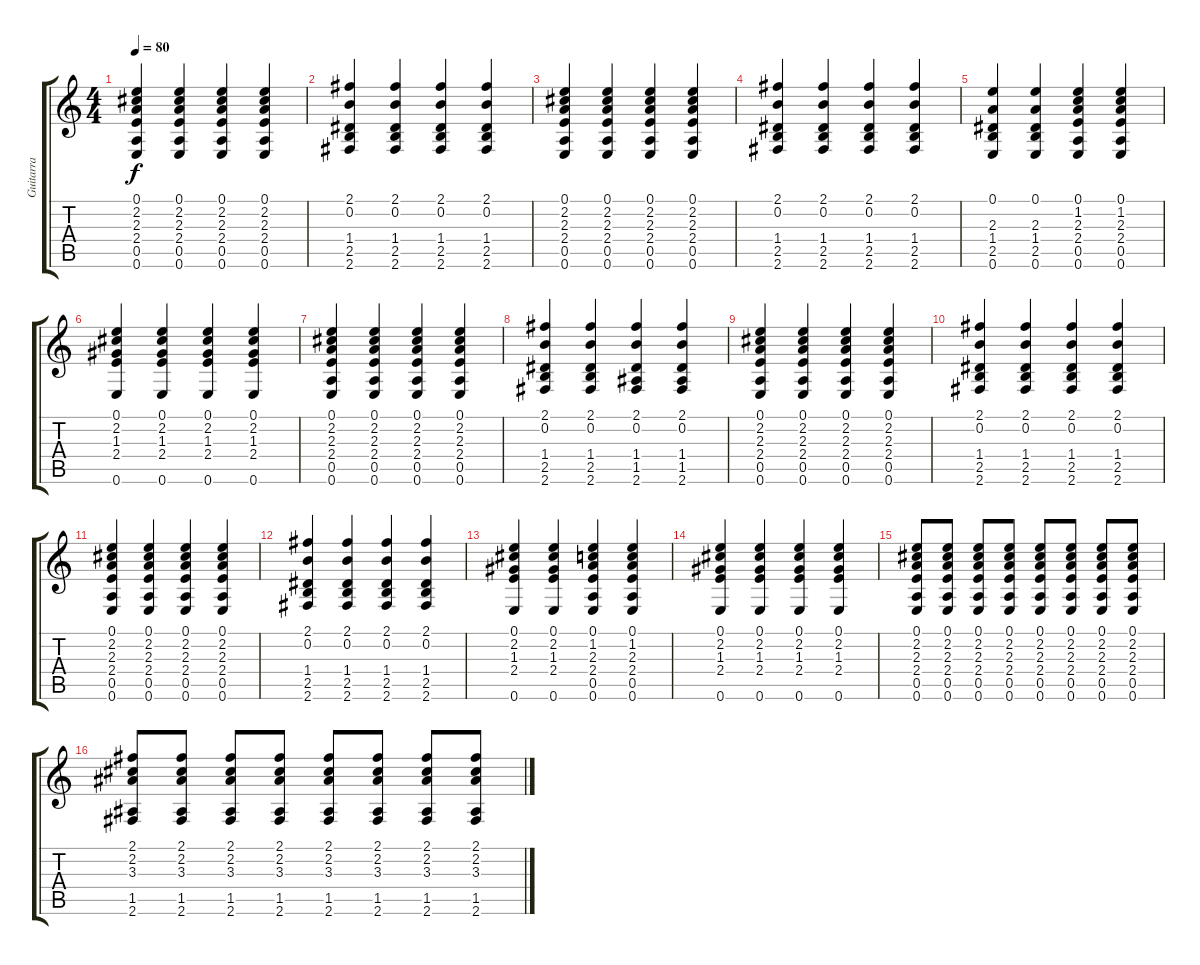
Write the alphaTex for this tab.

\track ("Guitarra" "Guitarra") {instrument distortionguitar}
\staff {score tabs}
\tuning (E4 B3 G3 D3 A2 E2) {hide}
\ts (4 4)
\tempo 80
\clef g2
\ks c
(0.1 2.2 2.3 2.4 0.5 0.6).4{dy f} (0.1 2.2 2.3 2.4 0.5 0.6).4 (0.1 2.2 2.3 2.4 0.5 0.6).4 (0.1 2.2 2.3 2.4 0.5 0.6).4 |
(2.1 0.2 1.4 2.5 2.6).4 (2.1 0.2 1.4 2.5 2.6).4 (2.1 0.2 1.4 2.5 2.6).4 (2.1 0.2 1.4 2.5 2.6).4 |
(0.1 2.2 2.3 2.4 0.5 0.6).4 (0.1 2.2 2.3 2.4 0.5 0.6).4 (0.1 2.2 2.3 2.4 0.5 0.6).4 (0.1 2.2 2.3 2.4 0.5 0.6).4 |
(2.1 0.2 1.4 2.5 2.6).4 (2.1 0.2 1.4 2.5 2.6).4 (2.1 0.2 1.4 2.5 2.6).4 (2.1 0.2 1.4 2.5 2.6).4 |
(0.1 2.3 1.4 2.5 0.6).4 (0.1 2.3 1.4 2.5 0.6).4 (0.1 1.2 2.3 2.4 0.5 0.6).4 (0.1 1.2 2.3 2.4 0.5 0.6).4 |
(0.1 2.2 1.3 2.4 0.6).4 (0.1 2.2 1.3 2.4 0.6).4 (0.1 2.2 1.3 2.4 0.6).4 (0.1 2.2 1.3 2.4 0.6).4 |
(0.1 2.2 2.3 2.4 0.5 0.6).4 (0.1 2.2 2.3 2.4 0.5 0.6).4 (0.1 2.2 2.3 2.4 0.5 0.6).4 (0.1 2.2 2.3 2.4 0.5 0.6).4 |
(2.1 0.2 1.4 2.5 2.6).4 (2.1 0.2 1.4 2.5 2.6).4 (2.1 0.2 1.4 1.5 2.6).4 (2.1 0.2 1.4 1.5 2.6).4 |
(0.1 2.2 2.3 2.4 0.5 0.6).4 (0.1 2.2 2.3 2.4 0.5 0.6).4 (0.1 2.2 2.3 2.4 0.5 0.6).4 (0.1 2.2 2.3 2.4 0.5 0.6).4 |
(2.1 0.2 1.4 2.5 2.6).4 (2.1 0.2 1.4 2.5 2.6).4 (2.1 0.2 1.4 2.5 2.6).4 (2.1 0.2 1.4 2.5 2.6).4 |
(0.1 2.2 2.3 2.4 0.5 0.6).4 (0.1 2.2 2.3 2.4 0.5 0.6).4 (0.1 2.2 2.3 2.4 0.5 0.6).4 (0.1 2.2 2.3 2.4 0.5 0.6).4 |
(2.1 0.2 1.4 2.5 2.6).4 (2.1 0.2 1.4 2.5 2.6).4 (2.1 0.2 1.4 2.5 2.6).4 (2.1 0.2 1.4 2.5 2.6).4 |
(0.1 2.2 1.3 2.4 0.6).4 (0.1 2.2 1.3 2.4 0.6).4 (0.1 1.2 2.3 2.4 0.5 0.6).4 (0.1 1.2 2.3 2.4 0.5 0.6).4 |
(0.1 2.2 1.3 2.4 0.6).4 (0.1 2.2 1.3 2.4 0.6).4 (0.1 2.2 1.3 2.4 0.6).4 (0.1 2.2 1.3 2.4 0.6).4 |
(0.1 2.2 2.3 2.4 0.5 0.6).8 (0.1 2.2 2.3 2.4 0.5 0.6).8 (0.1 2.2 2.3 2.4 0.5 0.6).8 (0.1 2.2 2.3 2.4 0.5 0.6).8 (0.1 2.2 2.3 2.4 0.5 0.6).8 (0.1 2.2 2.3 2.4 0.5 0.6).8 (0.1 2.2 2.3 2.4 0.5 0.6).8 (0.1 2.2 2.3 2.4 0.5 0.6).8 |
(2.1 2.2 3.3 1.5 2.6).8 (2.1 2.2 3.3 1.5 2.6).8 (2.1 2.2 3.3 1.5 2.6).8 (2.1 2.2 3.3 1.5 2.6).8 (2.1 2.2 3.3 1.5 2.6).8 (2.1 2.2 3.3 1.5 2.6).8 (2.1 2.2 3.3 1.5 2.6).8 (2.1 2.2 3.3 1.5 2.6).8
